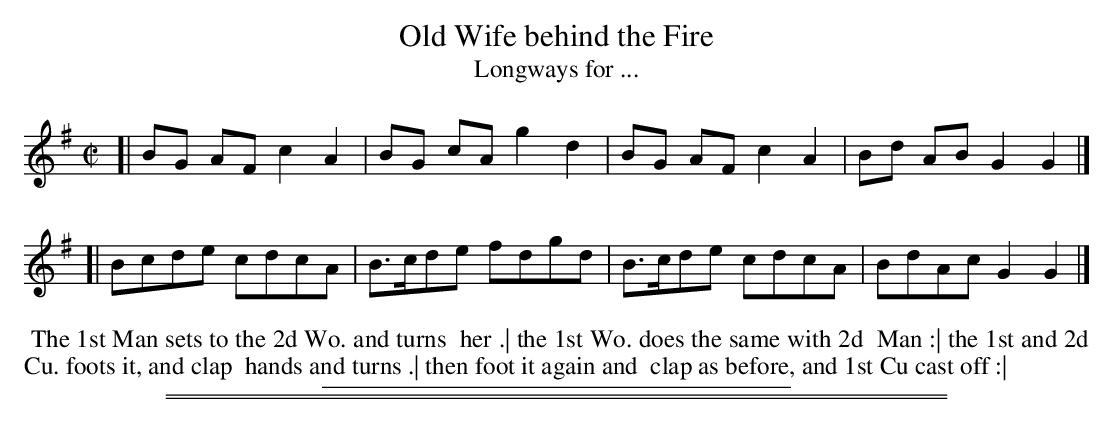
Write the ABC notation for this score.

X:1
T: Old Wife behind the Fire
T: Longways for ...
M: C|
L: 1/8
K: G
[| BG AF c2 A2 | BG cA g2 d2 | BG AF c2 A2 | Bd AB G2G2 |]
[| Bcde cdcA | B>cde fdgd | B>cde cdcA | BdAc G2 G2 |]
